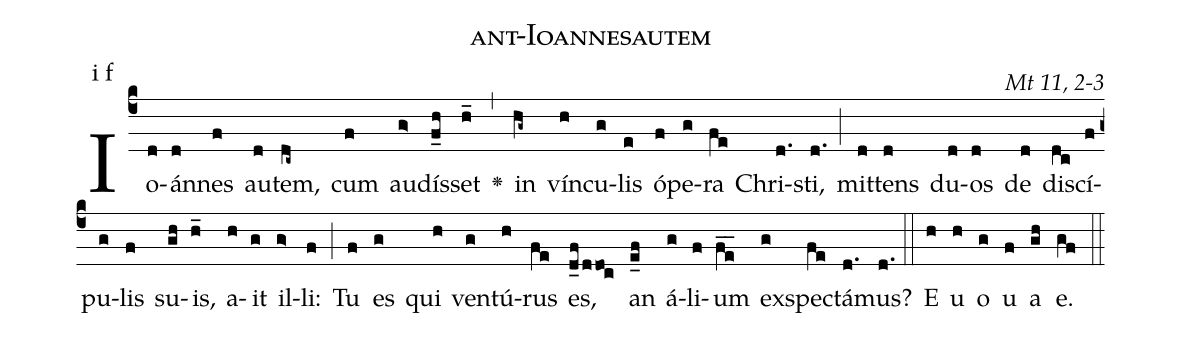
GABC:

name: ant-Ioannesautem;
commentary: Mt 11, 2-3;
annotation: i f;
%%
(c4)Io(d)án(d)nes(f) au(d)tem,(dc~) cum(f) au(g>)dís(f_h)set(h_) <v>\greheightstar</v>(,) in(hg~) vín(h)cu(g)lis(e) ó(f)pe(g)ra(fe) Chri(d.)sti,(d.) (;) mit(d)tens(d) du(d)os(d) de(d) di(dc)scí(f)pu(g)lis(f) su(gh)is,(h_) a(h)it(g) il(g>)li:(f) (;) Tu(f) es(g) qui(h) ven(g)tú(h)rus(fe) es,(d_f/ddoc) an(e_f) á(g)li(f)um(f_e_) ex(g)spe(fe)ctá(d.)mus?(d.) (::)
E(h) u(h) o(g) u(f) a(gh) e.(gf) (::)
